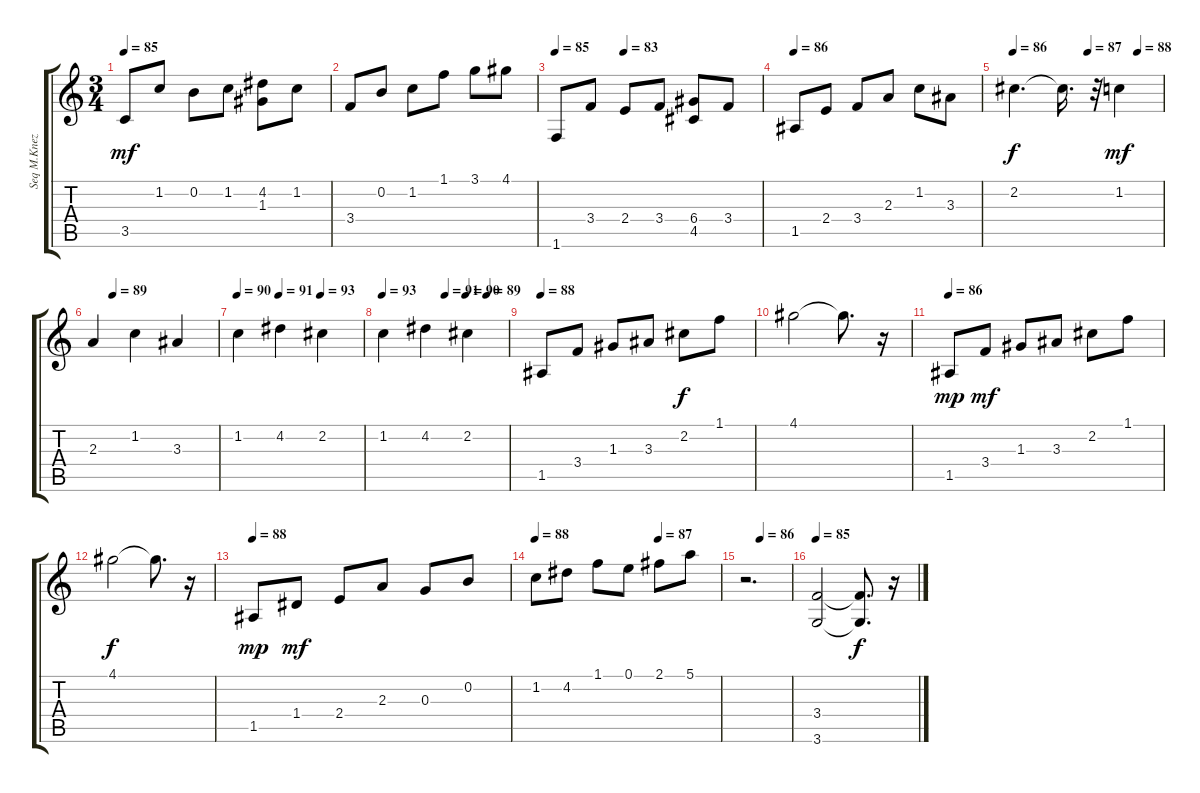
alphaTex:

\track ("Seq M.Knezevic" "Seq M.Knez") {instrument acousticguitarnylon}
\staff {score tabs}
\tuning (E4 B3 G3 D3 A2 E2) {hide}
\ts (3 4)
\tempo 85
\clef g2
\ks c
3.5.8{dy mf} 1.2.8 0.2.8 1.2.8 (4.2 1.3).8 1.2.8 |
3.4.8 0.2.8 1.2.8 1.1.8 3.1.8 4.1.8 |
\tempo 85
\tempo (83 0.3333333333333333)
1.6.8 3.4.8 2.4.8 3.4.8 (6.4 4.5).8 3.4.8 |
\tempo 86
1.5.8 2.4.8 3.4.8 2.3.8 1.2.8 3.3.8 |
\tempo 86
\tempo (87 0.5)
\tempo (88 0.8333333333333334)
2.2.4{d dy f} 2.2{t}.16{d} r.32 1.2.4{dy mf} |
\tempo (89 0.16666666666666666)
2.3.4 1.2.4 3.3.4 |
\tempo 90
\tempo (91 0.3333333333333333)
\tempo (93 0.6666666666666666)
1.2.4 4.2.4 2.2.4 |
\tempo 93
\tempo (91 0.5)
\tempo (90 0.6666666666666666)
\tempo (89 0.8333333333333334)
1.2.4 4.2.4 2.2.4 |
\tempo 88
1.5.8 3.4.8 1.3.8 3.3.8 2.2.8{dy f} 1.1.8 |
4.1.2 4.1{t}.8{d} r.16 |
\tempo 86
1.5.8{dy mp} 3.4.8{dy mf} 1.3.8 3.3.8 2.2.8 1.1.8 |
4.1.2{dy f} 4.1{t}.8{d} r.16 |
\tempo 88
1.5.8{dy mp} 1.4.8{dy mf} 2.4.8 2.3.8 0.3.8 0.2.8 |
\tempo 88
\tempo (87 0.6666666666666666)
1.2.8 4.2.8 1.1.8 0.1.8 2.1.8 5.1.8 |
\tempo (86 0.3333333333333333)
r.2{d} |
\tempo 85
(3.4 3.6).2 (3.4{t} 3.6{t}).8{d dy f} r.16
